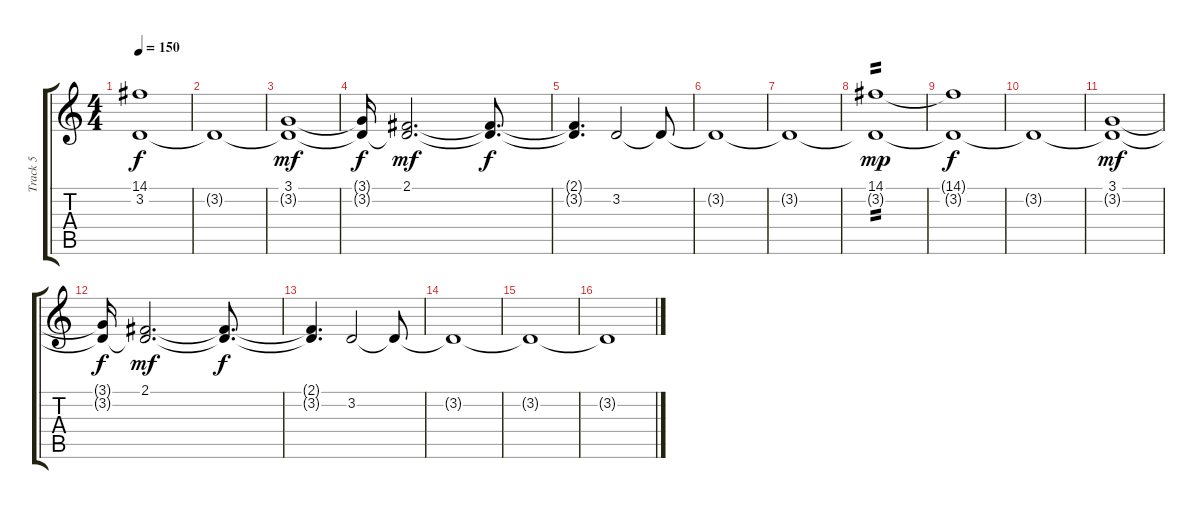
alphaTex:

\track ("Track 5" "Track 5") {instrument lead3calliope}
\staff {score tabs}
\tuning (E4 B3 G3 D3 A2 E2) {hide}
\ts (4 4)
\tempo 150
\clef g2
\ks c
(14.1{t} 3.2{t}).1{dy f} |
3.2{t}.1 |
(3.1 3.2{t}).1{dy mf} |
(3.1{t} 3.2{t}).16{dy f} (2.1 3.2{t}).2{d dy mf} (2.1{t} 3.2{t}).8{d dy f} |
(2.1{t} 3.2{t}).4{d} 3.2.2 3.2{t}.8 |
3.2{t}.1 |
3.2{t}.1 |
(14.1 3.2{t}).1{tp 2 dy mp} |
(14.1{t} 3.2{t}).1{dy f} |
3.2{t}.1 |
(3.1 3.2{t}).1{dy mf} |
(3.1{t} 3.2{t}).16{dy f} (2.1 3.2{t}).2{d dy mf} (2.1{t} 3.2{t}).8{d dy f} |
(2.1{t} 3.2{t}).4{d} 3.2.2 3.2{t}.8 |
3.2{t}.1 |
3.2{t}.1 |
3.2{t}.1
